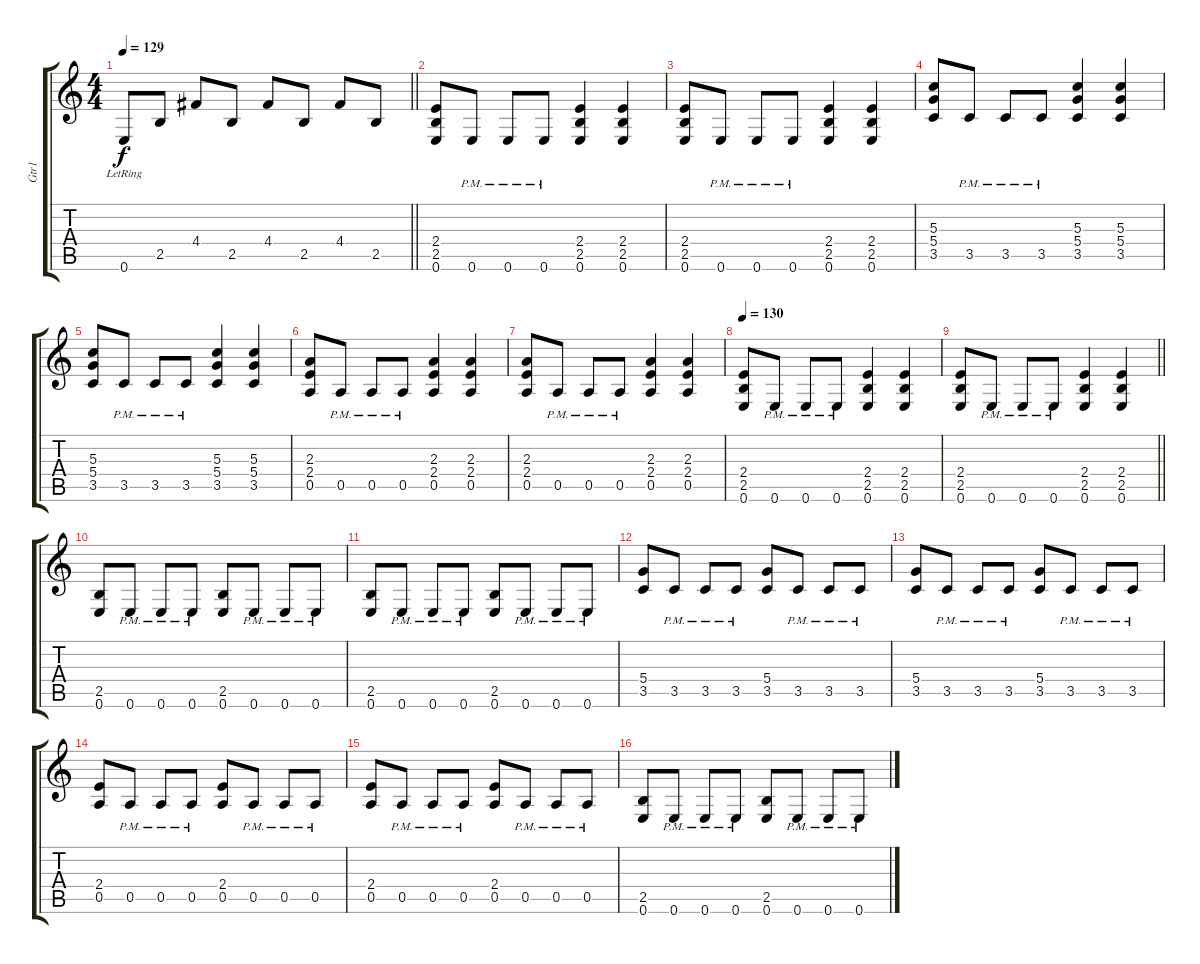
\track ("Gtr1" "Gtr1") {instrument distortionguitar}
\staff {score tabs}
\tuning (E4 B3 G3 D3 A2 E2) {hide}
\ts (4 4)
\tempo 129
\clef g2
\barLineRight lightlight
\ks c
0.6{lr}.8{dy f} 2.5.8 4.4.8 2.5.8 4.4.8 2.5.8 4.4.8 2.5.8 |
(2.4 2.5 0.6).8{instrument distortionguitar} 0.6{pm}.8 0.6{pm}.8 0.6{pm}.8 (2.4 2.5 0.6).4 (2.4 2.5 0.6).4 |
(2.4 2.5 0.6).8 0.6{pm}.8 0.6{pm}.8 0.6{pm}.8 (2.4 2.5 0.6).4 (2.4 2.5 0.6).4 |
(5.3 5.4 3.5).8 3.5{pm}.8 3.5{pm}.8 3.5{pm}.8 (5.3 5.4 3.5).4 (5.3 5.4 3.5).4 |
(5.3 5.4 3.5).8 3.5{pm}.8 3.5{pm}.8 3.5{pm}.8 (5.3 5.4 3.5).4 (5.3 5.4 3.5).4 |
(2.3 2.4 0.5).8 0.5{pm}.8 0.5{pm}.8 0.5{pm}.8 (2.3 2.4 0.5).4 (2.3 2.4 0.5).4 |
(2.3 2.4 0.5).8 0.5{pm}.8 0.5{pm}.8 0.5{pm}.8 (2.3 2.4 0.5).4 (2.3 2.4 0.5).4 |
\tempo 130
(2.4 2.5 0.6).8 0.6{pm}.8 0.6{pm}.8 0.6{pm}.8 (2.4 2.5 0.6).4 (2.4 2.5 0.6).4 |
\barLineRight lightlight
(2.4 2.5 0.6).8 0.6{pm}.8 0.6{pm}.8 0.6{pm}.8 (2.4 2.5 0.6).4 (2.4 2.5 0.6).4 |
(2.5 0.6).8 0.6{pm}.8 0.6{pm}.8 0.6{pm}.8 (2.5 0.6).8 0.6{pm}.8 0.6{pm}.8 0.6{pm}.8 |
(2.5 0.6).8 0.6{pm}.8 0.6{pm}.8 0.6{pm}.8 (2.5 0.6).8 0.6{pm}.8 0.6{pm}.8 0.6{pm}.8 |
(5.4 3.5).8 3.5{pm}.8 3.5{pm}.8 3.5{pm}.8 (5.4 3.5).8 3.5{pm}.8 3.5{pm}.8 3.5{pm}.8 |
(5.4 3.5).8 3.5{pm}.8 3.5{pm}.8 3.5{pm}.8 (5.4 3.5).8 3.5{pm}.8 3.5{pm}.8 3.5{pm}.8 |
(2.4 0.5).8 0.5{pm}.8 0.5{pm}.8 0.5{pm}.8 (2.4 0.5).8 0.5{pm}.8 0.5{pm}.8 0.5{pm}.8 |
(2.4 0.5).8 0.5{pm}.8 0.5{pm}.8 0.5{pm}.8 (2.4 0.5).8 0.5{pm}.8 0.5{pm}.8 0.5{pm}.8 |
(2.5 0.6).8 0.6{pm}.8 0.6{pm}.8 0.6{pm}.8 (2.5 0.6).8 0.6{pm}.8 0.6{pm}.8 0.6{pm}.8
